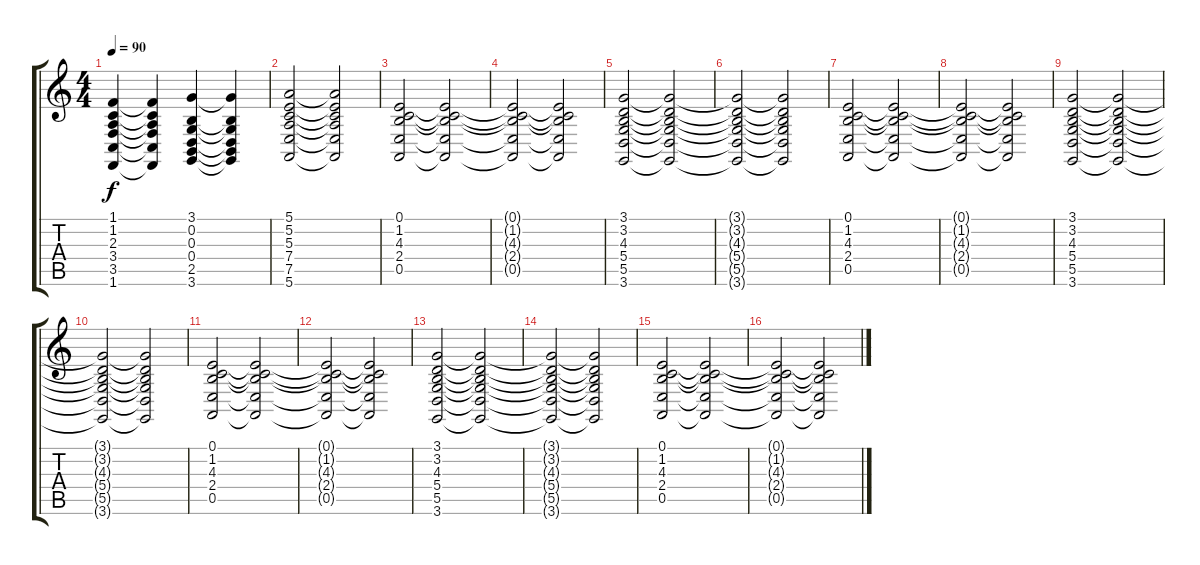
\track "" {instrument lead6voice}
\staff {score tabs}
\tuning (E4 B3 G3 D3 A2 E2) {hide}
\ts (4 4)
\tempo 90
\clef g2
\ks c
(1.1 1.2 2.3 3.4 3.5 1.6).4{dy f} (1.1{t} 1.2{t} 2.3{t} 3.4{t} 3.5{t} 1.6{t}).4 (3.1 0.2 0.3 0.4 2.5 3.6).4 (3.1{t} 0.2{t} 0.3{t} 0.4{t} 2.5{t} 3.6{t}).4 |
(5.1 5.2 5.3 7.4 7.5 5.6).2 (5.1{t} 5.2{t} 5.3{t} 7.4{t} 7.5{t} 5.6{t}).2 |
(0.1 1.2 4.3 2.4 0.5).2 (0.1{t} 1.2{t} 4.3{t} 2.4{t} 0.5{t}).2 |
(0.1{t} 1.2{t} 4.3{t} 2.4{t} 0.5{t}).2 (0.1{t} 1.2{t} 4.3{t} 2.4{t} 0.5{t}).2 |
(3.1 3.2 4.3 5.4 5.5 3.6).2 (3.1{t} 3.2{t} 4.3{t} 5.4{t} 5.5{t} 3.6{t}).2 |
(3.1{t} 3.2{t} 4.3{t} 5.4{t} 5.5{t} 3.6{t}).2 (3.1{t} 3.2{t} 4.3{t} 5.4{t} 5.5{t} 3.6{t}).2 |
(0.1 1.2 4.3 2.4 0.5).2 (0.1{t} 1.2{t} 4.3{t} 2.4{t} 0.5{t}).2 |
(0.1{t} 1.2{t} 4.3{t} 2.4{t} 0.5{t}).2 (0.1{t} 1.2{t} 4.3{t} 2.4{t} 0.5{t}).2 |
(3.1 3.2 4.3 5.4 5.5 3.6).2 (3.1{t} 3.2{t} 4.3{t} 5.4{t} 5.5{t} 3.6{t}).2 |
(3.1{t} 3.2{t} 4.3{t} 5.4{t} 5.5{t} 3.6{t}).2 (3.1{t} 3.2{t} 4.3{t} 5.4{t} 5.5{t} 3.6{t}).2 |
(0.1 1.2 4.3 2.4 0.5).2 (0.1{t} 1.2{t} 4.3{t} 2.4{t} 0.5{t}).2 |
(0.1{t} 1.2{t} 4.3{t} 2.4{t} 0.5{t}).2 (0.1{t} 1.2{t} 4.3{t} 2.4{t} 0.5{t}).2 |
(3.1 3.2 4.3 5.4 5.5 3.6).2 (3.1{t} 3.2{t} 4.3{t} 5.4{t} 5.5{t} 3.6{t}).2 |
(3.1{t} 3.2{t} 4.3{t} 5.4{t} 5.5{t} 3.6{t}).2 (3.1{t} 3.2{t} 4.3{t} 5.4{t} 5.5{t} 3.6{t}).2 |
(0.1 1.2 4.3 2.4 0.5).2 (0.1{t} 1.2{t} 4.3{t} 2.4{t} 0.5{t}).2 |
(0.1{t} 1.2{t} 4.3{t} 2.4{t} 0.5{t}).2 (0.1{t} 1.2{t} 4.3{t} 2.4{t} 0.5{t}).2
